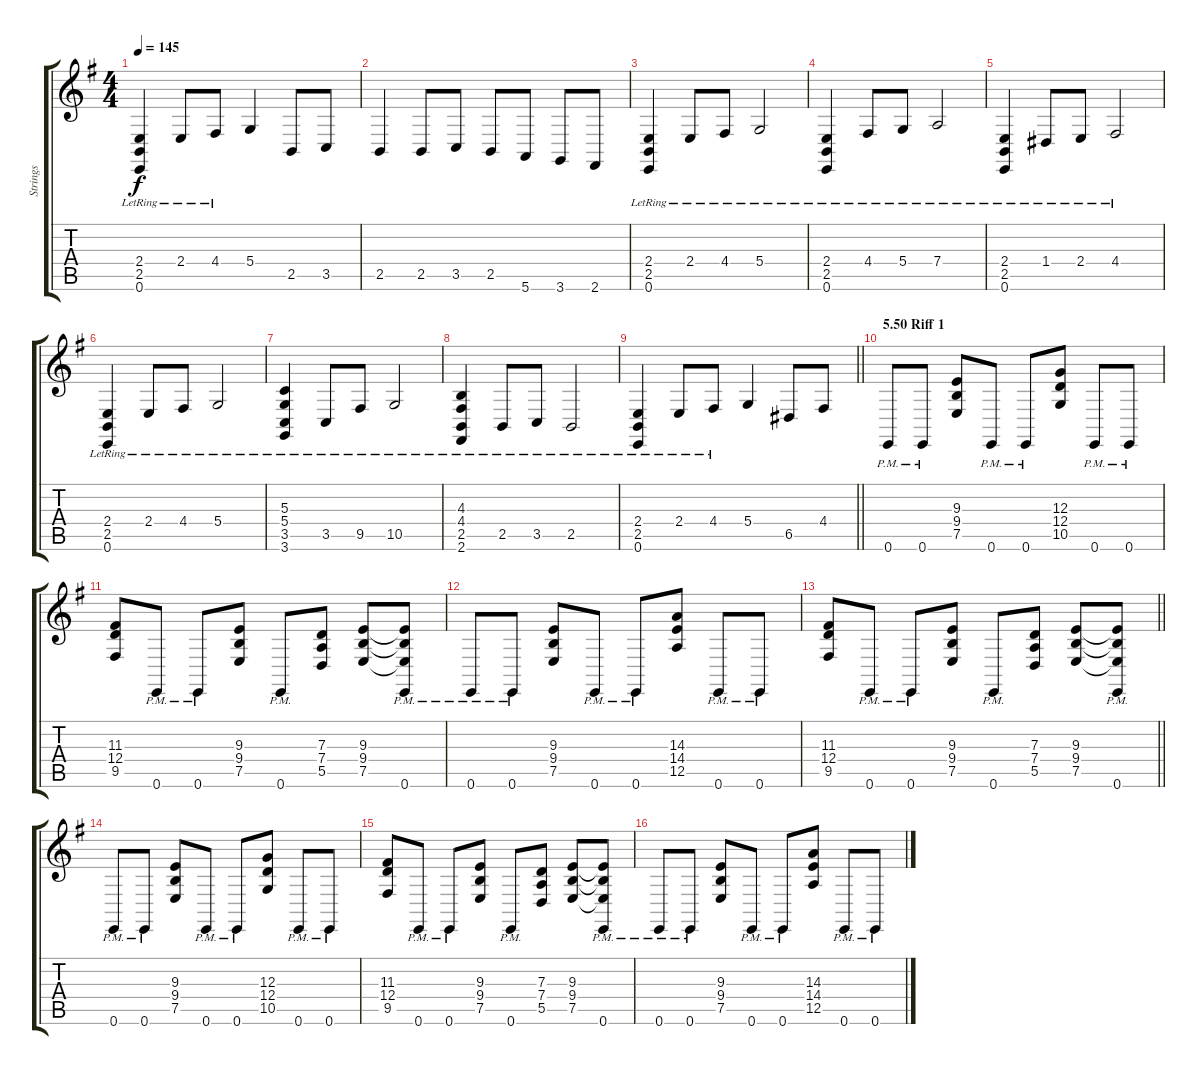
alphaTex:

\track ("Strings" "Strings") {instrument stringensemble1}
\staff {score tabs}
\tuning (E4 B3 G3 D3 A2 E2) {hide}
\ts (4 4)
\tempo 145
\clef g2
\ks eminor
(2.4{lr} 2.5{lr} 0.6{lr}).4{dy f} 2.4{lr}.8 4.4{lr}.8 5.4.4 2.5.8 3.5.8 |
2.5.4 2.5.8 3.5.8 2.5.8 5.6.8 3.6.8 2.6.8 |
(2.4{lr} 2.5{lr} 0.6{lr}).4 2.4{lr}.8 4.4{lr}.8 5.4{lr}.2 |
(2.4{lr} 2.5{lr} 0.6{lr}).4 4.4{lr}.8 5.4{lr}.8 7.4{lr}.2 |
(2.4{lr} 2.5{lr} 0.6{lr}).4 1.4{lr}.8 2.4{lr}.8 4.4{lr}.2 |
(2.4{lr} 2.5{lr} 0.6{lr}).4 2.4{lr}.8 4.4{lr}.8 5.4{lr}.2 |
(5.3{lr} 5.4{lr} 3.5{lr} 3.6{lr}).4 3.5{lr}.8 9.5{lr}.8 10.5{lr}.2 |
(4.3{lr} 4.4{lr} 2.5{lr} 2.6{lr}).4 2.5{lr}.8 3.5{lr}.8 2.5{lr}.2 |
\barLineRight lightlight
(2.4{lr} 2.5{lr} 0.6{lr}).4 2.4{lr}.8 4.4{lr}.8 5.4.4 6.5.8 4.4.8 |
\section ("" "5.50 Riff 1")
0.6{pm}.8 0.6{pm}.8 (9.3 9.4 7.5).8 0.6{pm}.8 0.6{pm}.8 (12.3 12.4 10.5).8 0.6{pm}.8 0.6{pm}.8 |
(11.3 12.4 9.5).8 0.6{pm}.8 0.6{pm}.8 (9.3 9.4 7.5).8 0.6{pm}.8 (7.3 7.4 5.5).8 (9.3 9.4 7.5).8 (9.3{t} 9.4{t} 7.5{t} 0.6{pm}).8 |
0.6{pm}.8 0.6{pm}.8 (9.3 9.4 7.5).8 0.6{pm}.8 0.6{pm}.8 (14.3 14.4 12.5).8 0.6{pm}.8 0.6{pm}.8 |
\barLineRight lightlight
(11.3 12.4 9.5).8 0.6{pm}.8 0.6{pm}.8 (9.3 9.4 7.5).8 0.6{pm}.8 (7.3 7.4 5.5).8 (9.3 9.4 7.5).8 (9.3{t} 9.4{t} 7.5{t} 0.6{pm}).8 |
0.6{pm}.8 0.6{pm}.8 (9.3 9.4 7.5).8 0.6{pm}.8 0.6{pm}.8 (12.3 12.4 10.5).8 0.6{pm}.8 0.6{pm}.8 |
(11.3 12.4 9.5).8 0.6{pm}.8 0.6{pm}.8 (9.3 9.4 7.5).8 0.6{pm}.8 (7.3 7.4 5.5).8 (9.3 9.4 7.5).8 (9.3{t} 9.4{t} 7.5{t} 0.6{pm}).8 |
0.6{pm}.8 0.6{pm}.8 (9.3 9.4 7.5).8 0.6{pm}.8 0.6{pm}.8 (14.3 14.4 12.5).8 0.6{pm}.8 0.6{pm}.8
